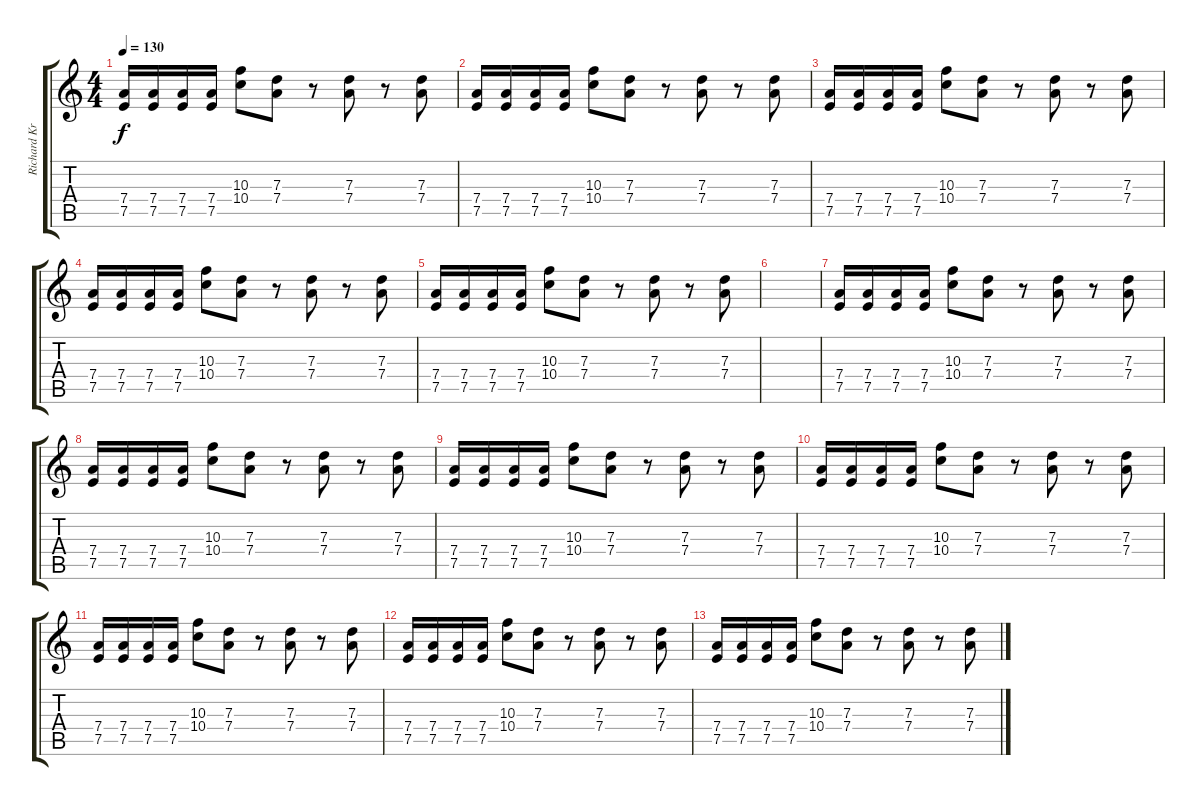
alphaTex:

\track ("Richard Kruspe" "Richard Kr") {instrument distortionguitar}
\staff {score tabs}
\tuning (E4 B3 G3 D3 A2 E2) {hide}
\ts (4 4)
\tempo 130
\clef g2
\ks c
(7.4 7.5).16{dy f} (7.4 7.5).16 (7.4 7.5).16 (7.4 7.5).16 (10.3 10.4).8 (7.3 7.4).8 r.8 (7.3 7.4).8 r.8 (7.3 7.4).8 |
(7.4 7.5).16 (7.4 7.5).16 (7.4 7.5).16 (7.4 7.5).16 (10.3 10.4).8 (7.3 7.4).8 r.8 (7.3 7.4).8 r.8 (7.3 7.4).8 |
(7.4 7.5).16 (7.4 7.5).16 (7.4 7.5).16 (7.4 7.5).16 (10.3 10.4).8 (7.3 7.4).8 r.8 (7.3 7.4).8 r.8 (7.3 7.4).8 |
(7.4 7.5).16 (7.4 7.5).16 (7.4 7.5).16 (7.4 7.5).16 (10.3 10.4).8 (7.3 7.4).8 r.8 (7.3 7.4).8 r.8 (7.3 7.4).8 |
(7.4 7.5).16 (7.4 7.5).16 (7.4 7.5).16 (7.4 7.5).16 (10.3 10.4).8 (7.3 7.4).8 r.8 (7.3 7.4).8 r.8 (7.3 7.4).8 |
|
(7.4 7.5).16 (7.4 7.5).16 (7.4 7.5).16 (7.4 7.5).16 (10.3 10.4).8 (7.3 7.4).8 r.8 (7.3 7.4).8 r.8 (7.3 7.4).8 |
(7.4 7.5).16 (7.4 7.5).16 (7.4 7.5).16 (7.4 7.5).16 (10.3 10.4).8 (7.3 7.4).8 r.8 (7.3 7.4).8 r.8 (7.3 7.4).8 |
(7.4 7.5).16 (7.4 7.5).16 (7.4 7.5).16 (7.4 7.5).16 (10.3 10.4).8 (7.3 7.4).8 r.8 (7.3 7.4).8 r.8 (7.3 7.4).8 |
(7.4 7.5).16 (7.4 7.5).16 (7.4 7.5).16 (7.4 7.5).16 (10.3 10.4).8 (7.3 7.4).8 r.8 (7.3 7.4).8 r.8 (7.3 7.4).8 |
(7.4 7.5).16 (7.4 7.5).16 (7.4 7.5).16 (7.4 7.5).16 (10.3 10.4).8 (7.3 7.4).8 r.8 (7.3 7.4).8 r.8 (7.3 7.4).8 |
(7.4 7.5).16 (7.4 7.5).16 (7.4 7.5).16 (7.4 7.5).16 (10.3 10.4).8 (7.3 7.4).8 r.8 (7.3 7.4).8 r.8 (7.3 7.4).8 |
(7.4 7.5).16 (7.4 7.5).16 (7.4 7.5).16 (7.4 7.5).16 (10.3 10.4).8 (7.3 7.4).8 r.8 (7.3 7.4).8 r.8 (7.3 7.4).8
